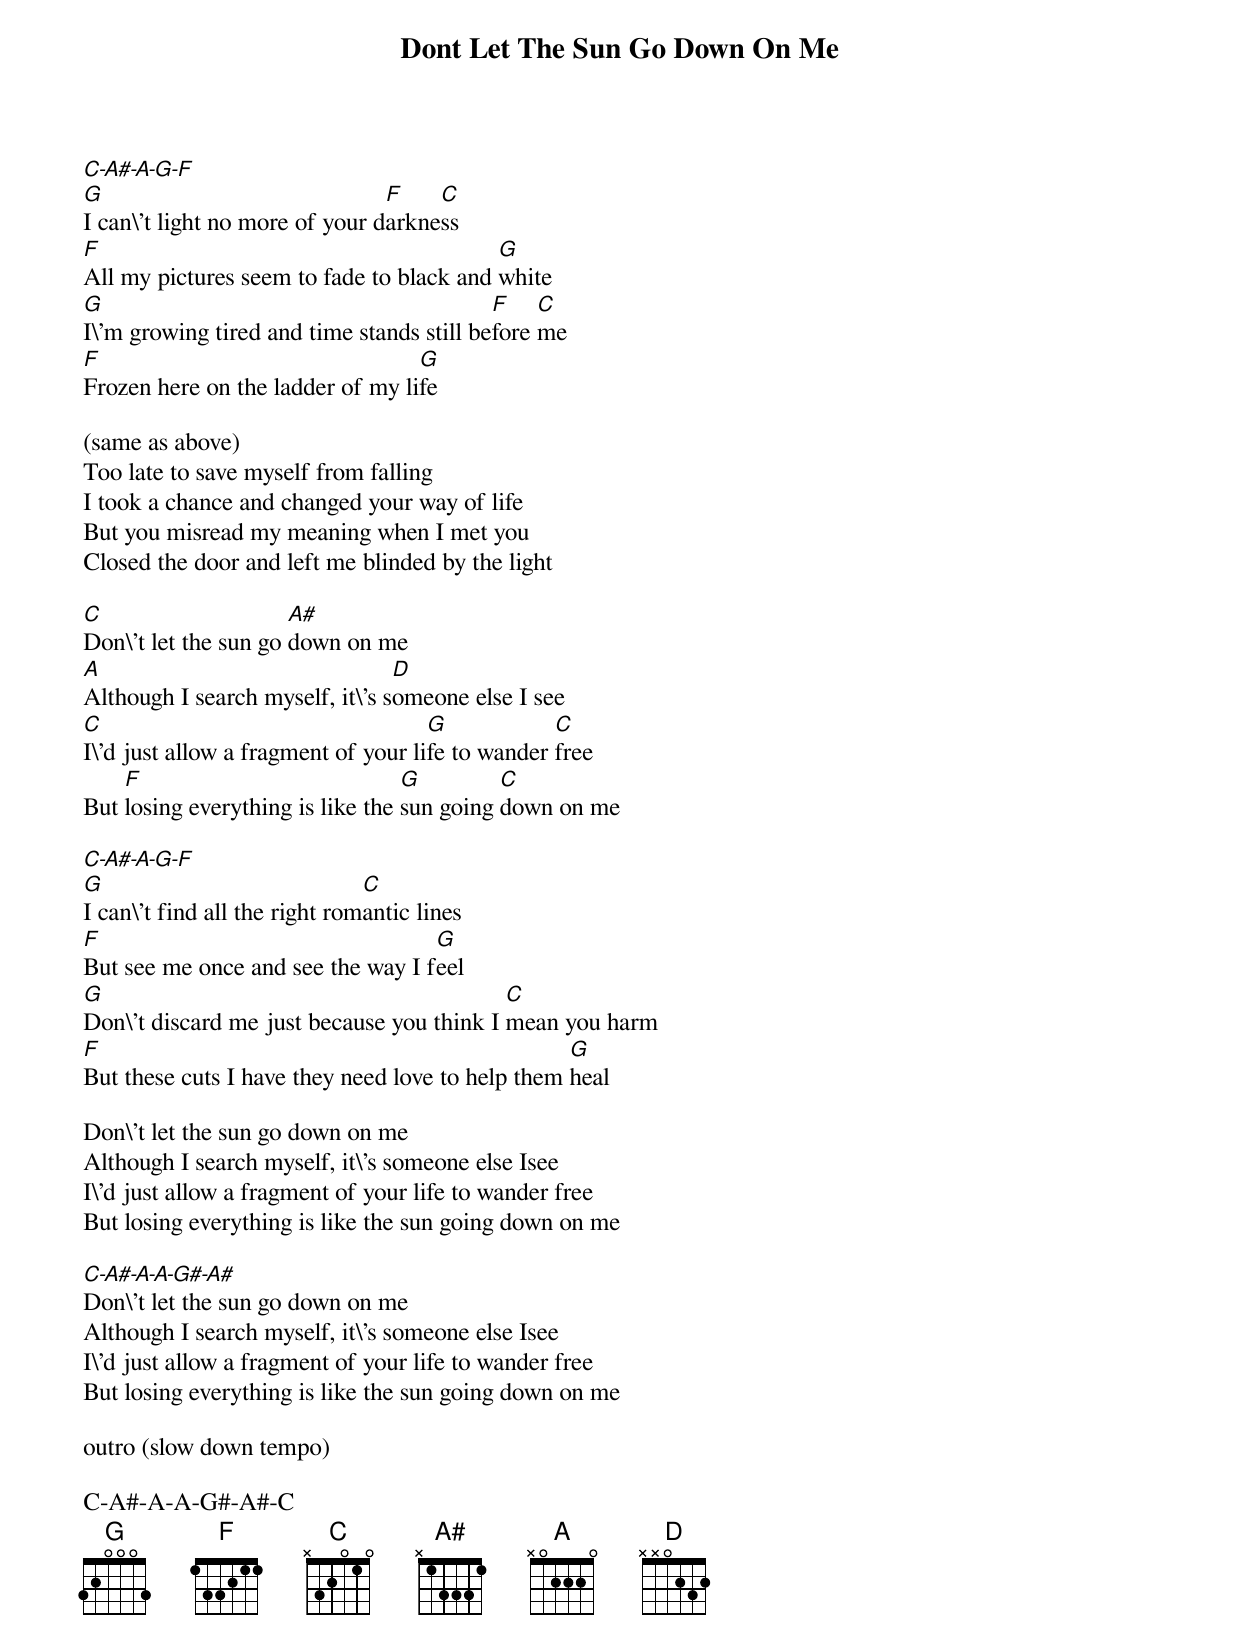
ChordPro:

{t:Dont Let The Sun Go Down On Me}


[C-A#-A-G-F]
[G]I can\'t light no more of your d[F]arkne[C]ss
[F]All my pictures seem to fade to black and [G]white
[G]I\'m growing tired and time stands still be[F]fore [C]me
[F]Frozen here on the ladder of my li[G]fe

(same as above)
Too late to save myself from falling
I took a chance and changed your way of life
But you misread my meaning when I met you
Closed the door and left me blinded by the light

[C]Don\'t let the sun go [A#]down on me
[A]Although I search myself, it\'s s[D]omeone else I see
[C]I\'d just allow a fragment of your li[G]fe to wander [C]free
But [F]losing everything is like the [G]sun going [C]down on me

[C-A#-A-G-F]
[G]I can\'t find all the right rom[C]antic lines
[F]But see me once and see the way I f[G]eel
[G]Don\'t discard me just because you think I [C]mean you harm
[F]But these cuts I have they need love to help them [G]heal

Don\'t let the sun go down on me
Although I search myself, it\'s someone else Isee
I\'d just allow a fragment of your life to wander free
But losing everything is like the sun going down on me

[C-A#-A-A-G#-A#]
Don\'t let the sun go down on me
Although I search myself, it\'s someone else Isee
I\'d just allow a fragment of your life to wander free
But losing everything is like the sun going down on me

outro (slow down tempo)

C-A#-A-A-G#-A#-C
